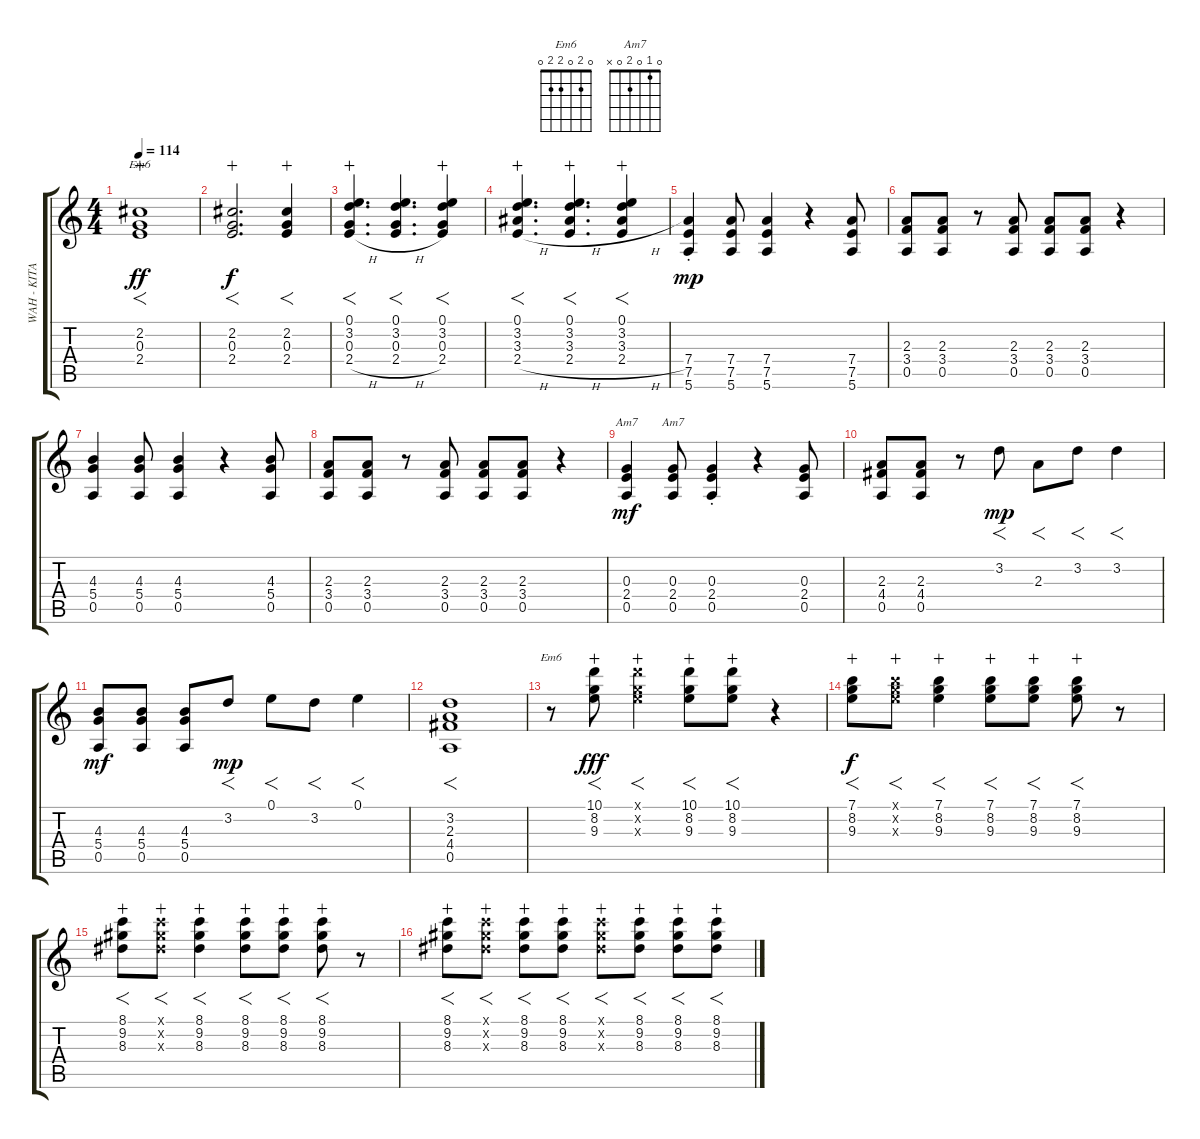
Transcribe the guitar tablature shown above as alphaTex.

\track ("WAH - KITARA" "WAH - KITA") {instrument overdrivenguitar}
\staff {score tabs}
\tuning (E4 B3 G3 D3 A2 E2) {hide}
\chord ("Em6" x 2 0 2 x x)
\chord ("Am7" 0 1 2 2 0 x)
\chord ("Am7" 0 1 0 2 0 x)
\chord ("Em6" 0 2 0 2 2 0)
\ts (4 4)
\tempo 114
\clef g2
\ks c
(2.2 0.3 2.4).1{f ch "Em6" dy ff wahc} |
(2.2 0.3 2.4).2{f d dy f wahc} (2.2 0.3 2.4).4{f wahc} |
(0.1 3.2 0.3 2.4{h}).4{f d wahc} (0.1 3.2 0.3 2.4{h}).4{f d} (0.1 3.2 0.3 2.4).4{f wahc} |
(0.1 3.2 3.3 2.4{h}).4{f d wahc} (0.1 3.2 3.3 2.4{h}).4{f d wahc} (0.1 3.2 3.3 2.4{h}).4{f wahc} |
(7.4 7.5 5.6{st}).4{dy mp} (7.4 7.5 5.6).8 (7.4 7.5 5.6).4 r.4 (7.4 7.5 5.6).8 |
(2.3 3.4 0.5).8 (2.3 3.4 0.5).8 r.8 (2.3 3.4 0.5).8 (2.3 3.4 0.5).8 (2.3 3.4 0.5).8 r.4 |
(4.3 5.4 0.5).4 (4.3 5.4 0.5).8 (4.3 5.4 0.5).4 r.4 (4.3 5.4 0.5).8 |
(2.3 3.4 0.5).8 (2.3 3.4 0.5).8 r.8 (2.3 3.4 0.5).8 (2.3 3.4 0.5).8 (2.3 3.4 0.5).8 r.4 |
(0.3 2.4 0.5).4{ch "Am7" dy mf} (0.3 2.4 0.5).8{ch "Am7"} (0.3 2.4{st} 0.5{st}).4 r.4 (0.3 2.4 0.5).8 |
(2.3 4.4 0.5).8 (2.3 4.4 0.5).8 r.8 3.2.8{f dy mp} 2.3.8{f} 3.2.8{f} 3.2.4{f} |
(4.3 5.4 0.5).8{dy mf} (4.3 5.4 0.5).8 (4.3 5.4 0.5).8 3.2.8{f dy mp} 0.1.8{f} 3.2.8{f} 0.1.4{f} |
(3.2 2.3 4.4 0.5).1{f} |
r.8{ch "Em6"} (10.1 8.2 9.3).8{f dy fff wahc} (10.1{x} 8.2{x} 9.3{x}).4{f wahc} (10.1 8.2 9.3).8{f wahc} (10.1 8.2 9.3).8{f wahc} r.4 |
(7.1 8.2 9.3).8{f dy f wahc} (7.1{x} 8.2{x} 9.3{x}).8{f wahc} (7.1 8.2 9.3).4{f wahc} (7.1 8.2 9.3).8{f wahc} (7.1 8.2 9.3).8{f wahc} (7.1 8.2 9.3).8{f wahc} r.8 |
(8.1 9.2 8.3).8{f wahc} (8.1{x} 9.2{x} 8.3{x}).8{f wahc} (8.1 9.2 8.3).4{f wahc} (8.1 9.2 8.3).8{f wahc} (8.1 9.2 8.3).8{f wahc} (8.1 9.2 8.3).8{f wahc} r.8 |
(8.1 9.2 8.3).8{f wahc} (8.1{x} 9.2{x} 8.3{x}).8{f wahc} (8.1 9.2 8.3).8{f wahc} (8.1 9.2 8.3).8{f wahc} (8.1{x} 9.2{x} 8.3{x}).8{f wahc} (8.1 9.2 8.3).8{f wahc} (8.1 9.2 8.3).8{f wahc} (8.1 9.2 8.3).8{f wahc}
